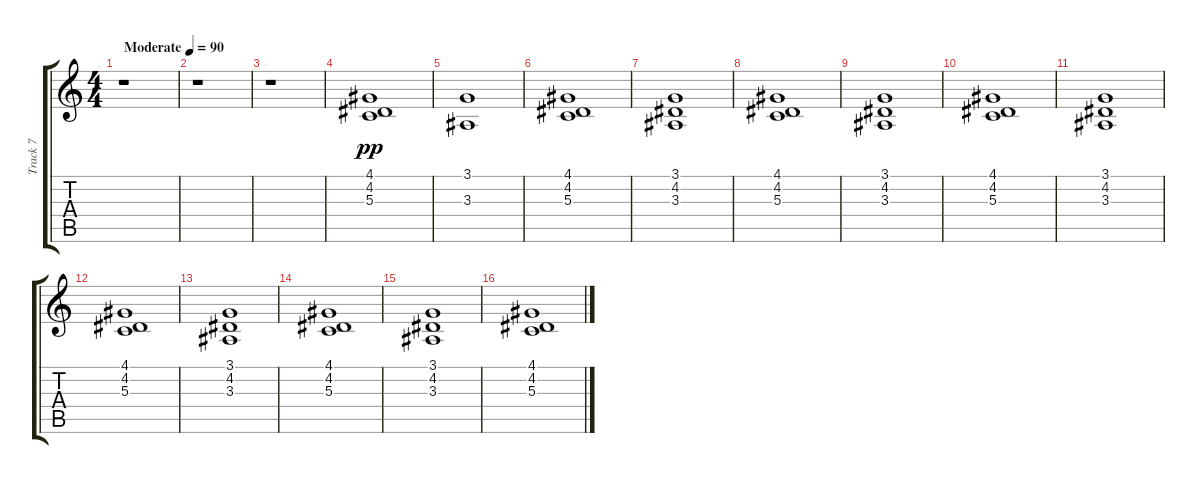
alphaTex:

\track ("Track 7" "Track 7") {instrument stringensemble2}
\staff {score tabs}
\tuning (E4 B3 G3 D3 A2 E2) {hide}
\ts (4 4)
\tempo (90 "Moderate")
\clef g2
\ks c
r.1{dy pp instrument stringensemble2} |
r.1 |
r.1 |
(4.1 4.2 5.3).1 |
(3.1 3.3).1 |
(4.1 4.2 5.3).1 |
(3.1 4.2 3.3).1 |
(4.1 4.2 5.3).1 |
(3.1 4.2 3.3).1 |
(4.1 4.2 5.3).1 |
(3.1 4.2 3.3).1 |
(4.1 4.2 5.3).1 |
(3.1 4.2 3.3).1 |
(4.1 4.2 5.3).1 |
(3.1 4.2 3.3).1 |
(4.1 4.2 5.3).1
